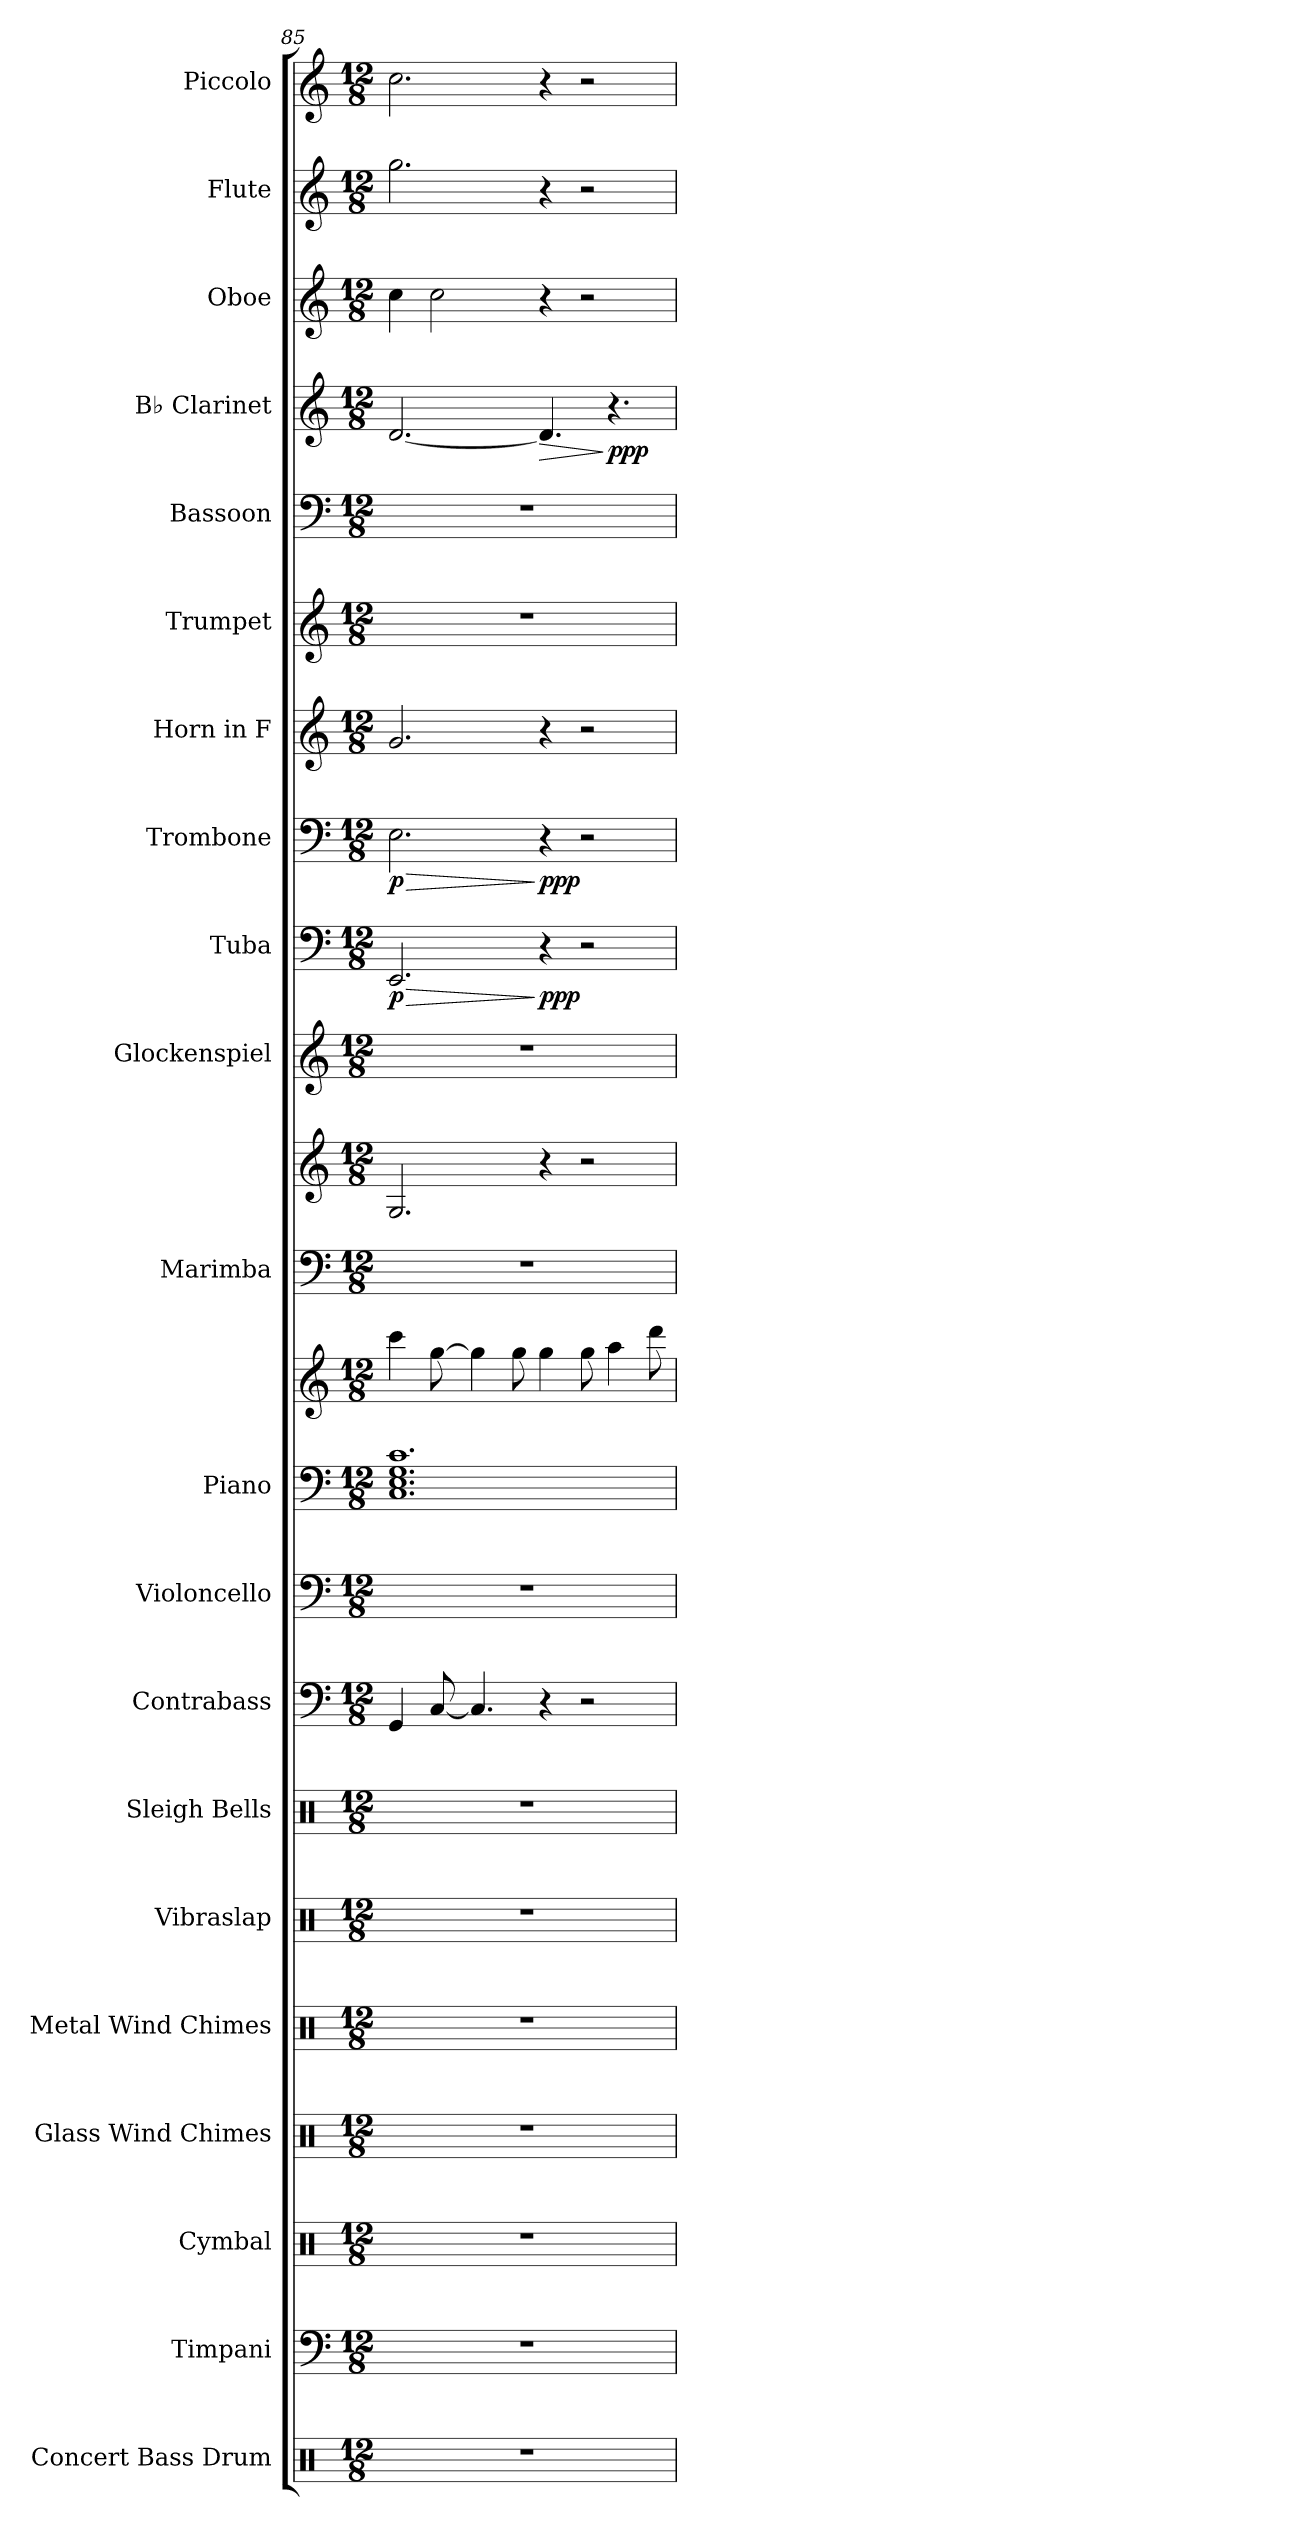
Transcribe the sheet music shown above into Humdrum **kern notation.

**kern	**kern	**kern	**kern	**kern	**kern	**kern	**kern	**kern	**kern	**kern	**kern	**kern	**kern	**kern	**dynam	**kern	**dynam	**kern	**kern	**kern	**kern	**dynam	**kern	**kern	**kern
*part21	*part20	*part19	*part18	*part17	*part16	*part15	*part14	*part13	*part12	*part12	*part11	*part11	*part10	*part9	*part9	*part8	*part8	*part7	*part6	*part5	*part4	*part4	*part3	*part2	*part1
*staff23	*staff22	*staff21	*staff20	*staff19	*staff18	*staff17	*staff16	*staff15	*staff14	*staff13	*staff12	*staff11	*staff10	*staff9	*staff9	*staff8	*staff8	*staff7	*staff6	*staff5	*staff4	*staff4	*staff3	*staff2	*staff1
*I"Concert Bass Drum	*I"Timpani	*I"Cymbal	*I"Glass Wind Chimes	*I"Metal Wind Chimes	*I"Vibraslap	*I"Sleigh Bells	*I"Contrabass	*I"Violoncello	*I"Piano	*	*I"Marimba	*	*I"Glockenspiel	*I"Tuba	*	*I"Trombone	*	*I"Horn in F	*I"Trumpet	*I"Bassoon	*I"B♭ Clarinet	*	*I"Oboe	*I"Flute	*I"Piccolo
*I'Con. BD	*I'Timp.	*I'Cym.	*I'Gl. Wn Ch.	*I'Met. Wn Ch.	*I'Vibslp.	*I'Sle. Be.	*I'Cb.	*I'Vc.	*I'Pno.	*	*I'Mrm.	*	*I'Glock.	*I'Tba.	*	*I'Tbn.	*	*	*I'Tpt.	*I'Bsn.	*I'B♭ Cl.	*	*I'Ob.	*I'Fl.	*I'Picc.
*clefX	*clefF4	*clefX	*clefX	*clefX	*clefX	*clefX	*clefF4	*clefF4	*clefF4	*clefG2	*clefF4	*clefG2	*clefG2	*clefF4	*	*clefF4	*	*clefG2	*clefG2	*clefF4	*clefG2	*	*clefG2	*clefG2	*clefG2
*	*	*	*	*	*	*	*ITrd7c12	*	*	*	*	*	*ITrd-14c-24	*	*	*	*	*ITrd4c7	*ITrd1c2	*	*ITrd1c2	*	*	*	*ITrd-7c-12
*k[]	*k[]	*k[]	*k[]	*k[]	*k[]	*k[]	*k[]	*k[]	*k[]	*k[]	*k[]	*k[]	*k[]	*k[]	*	*k[]	*	*k[b-]	*k[b-e-]	*k[]	*k[b-e-]	*	*k[]	*k[]	*k[]
*M12/8	*M12/8	*M12/8	*M12/8	*M12/8	*M12/8	*M12/8	*M12/8	*M12/8	*M12/8	*M12/8	*M12/8	*M12/8	*M12/8	*M12/8	*	*M12/8	*	*M12/8	*M12/8	*M12/8	*M12/8	*	*M12/8	*M12/8	*M12/8
=85	=85	=85	=85	=85	=85	=85	=85	=85	=85	=85	=85	=85	=85	=85	=85	=85	=85	=85	=85	=85	=85	=85	=85	=85	=85
!	!	!	!	!	!	!	!	!	!	!	!	!	!	!	!LO:HP:b	!	!LO:HP:b	!	!	!	!	!	!	!	!
!	!	!	!	!	!	!	!	!	!	!	!	!	!	!	!LO:DY:n=1:b	!	!LO:DY:n=1:b	!	!	!	!	!	!	!	!
1.r	1.r	1.r	1.r	1.r	1.r	1.r	4GGG/	1.r	1.C 1.E 1.G 1.c	4ccc\	1.r	2.G/	1.r	2.EE/	> p	2.E\	> p	2.c/	1.r	1.r	[2.c/	.	4cc\	2.gg\	2.ccc\
.	.	.	.	.	.	.	[8CC/	.	.	[8gg\	.	.	.	.	.	.	.	.	.	.	.	.	2cc\	.	.
.	.	.	.	.	.	.	4.CC/]	.	.	4gg\]	.	.	.	.	.	.	.	.	.	.	.	.	.	.	.
.	.	.	.	.	.	.	.	.	.	8gg\	.	.	.	.	.	.	.	.	.	.	.	.	.	.	.
!	!	!	!	!	!	!	!	!	!	!	!	!	!	!	!LO:DY:n=2:b	!	!LO:DY:n=2:b	!	!	!	!	!LO:HP:b	!	!	!
.	.	.	.	.	.	.	4r	.	.	4gg\	.	4r	.	4r	] ppp	4r	] ppp	4r	.	.	4.c/]	>	4r	4r	4r
.	.	.	.	.	.	.	2r	.	.	8gg\	.	2r	.	2r	.	2r	.	2r	.	.	.	.	2r	2r	2r
!	!	!	!	!	!	!	!	!	!	!	!	!	!	!	!	!	!	!	!	!	!	!LO:DY:n=1:b	!	!	!
.	.	.	.	.	.	.	.	.	.	4aa\	.	.	.	.	.	.	.	.	.	.	4.r	] ppp	.	.	.
.	.	.	.	.	.	.	.	.	.	8ddd\	.	.	.	.	.	.	.	.	.	.	.	.	.	.	.
=	=	=	=	=	=	=	=	=	=	=	=	=	=	=	=	=	=	=	=	=	=	=	=	=	=
*-	*-	*-	*-	*-	*-	*-	*-	*-	*-	*-	*-	*-	*-	*-	*-	*-	*-	*-	*-	*-	*-	*-	*-	*-	*-
